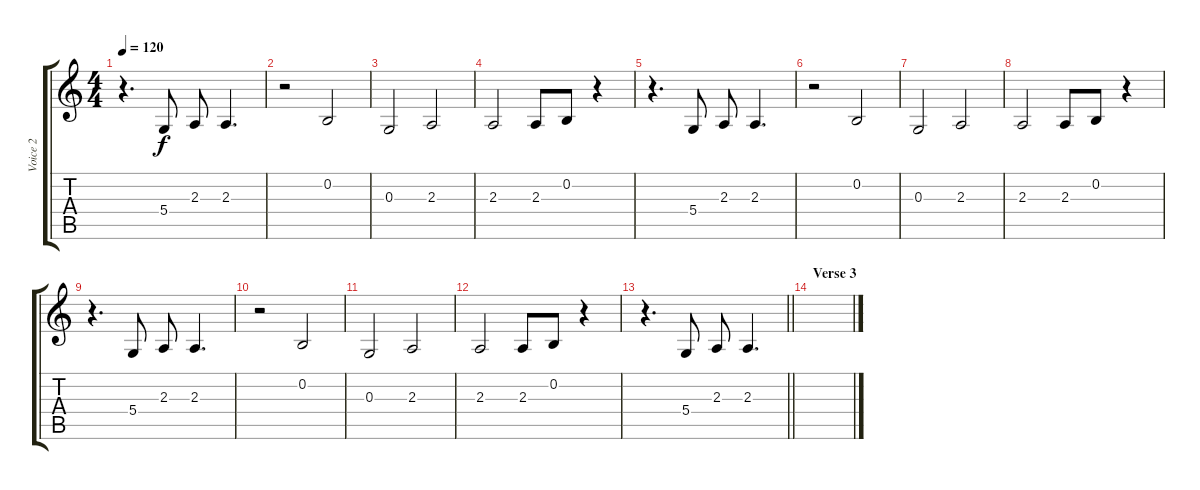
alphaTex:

\track ("Voice 2" "Voice 2") {instrument fx8scifi}
\staff {score tabs}
\tuning (E4 B3 G3 D3 A2 E2) {hide}
\ts (4 4)
\tempo 120
\clef g2
\ks c
r.4{d dy f} 5.4.8 2.3.8 2.3.4{d} |
r.2 0.2.2 |
0.3.2 2.3.2 |
2.3.2 2.3.8 0.2.8 r.4 |
r.4{d} 5.4.8 2.3.8 2.3.4{d} |
r.2 0.2.2 |
0.3.2 2.3.2 |
2.3.2 2.3.8 0.2.8 r.4 |
r.4{d} 5.4.8 2.3.8 2.3.4{d} |
r.2 0.2.2 |
0.3.2 2.3.2 |
2.3.2 2.3.8 0.2.8 r.4 |
\barLineRight lightlight
r.4{d} 5.4.8 2.3.8 2.3.4{d} |
\section ("" "Verse 3")
